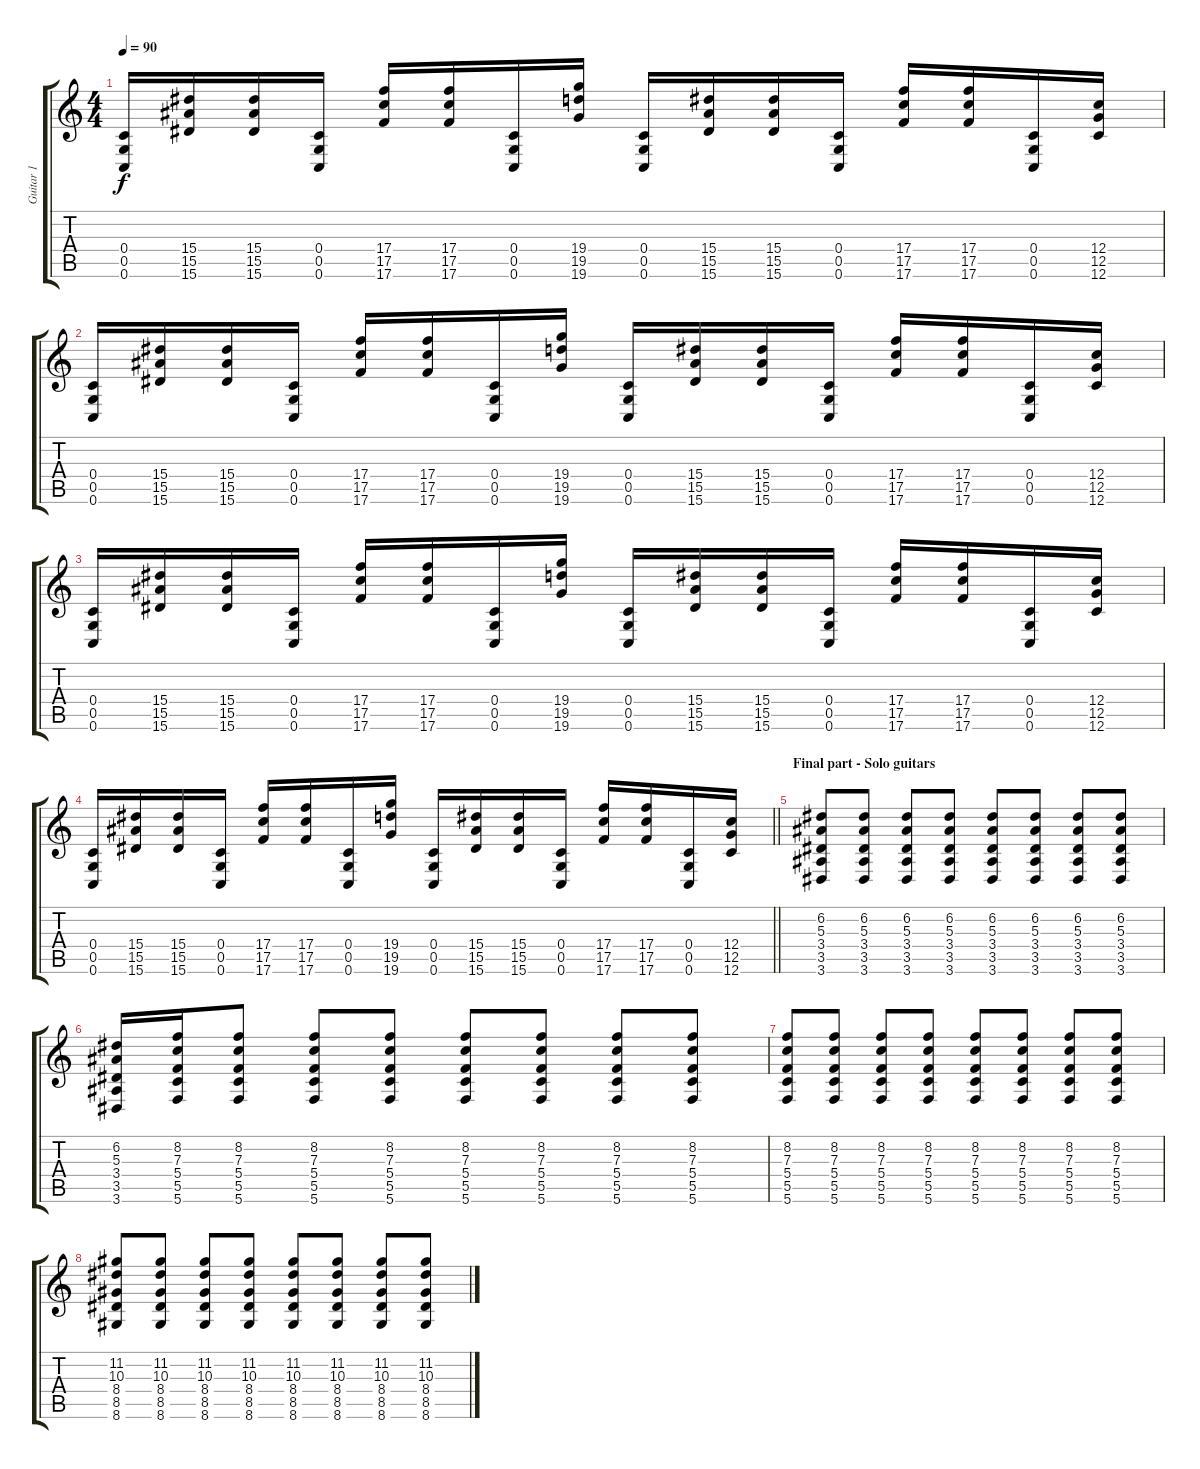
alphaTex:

\track ("Guitar 1" "Guitar 1") {instrument overdrivenguitar}
\staff {score tabs}
\tuning (D4 A3 F3 C3 G2 C2) {hide}
\ts (4 4)
\tempo 90
\clef g2
\ks c
(0.4 0.5 0.6).16{dy f} (15.4 15.5 15.6).16 (15.4 15.5 15.6).16 (0.4 0.5 0.6).16 (17.4 17.5 17.6).16 (17.4 17.5 17.6).16 (0.4 0.5 0.6).16 (19.4 19.5 19.6).16 (0.4 0.5 0.6).16 (15.4 15.5 15.6).16 (15.4 15.5 15.6).16 (0.4 0.5 0.6).16 (17.4 17.5 17.6).16 (17.4 17.5 17.6).16 (0.4 0.5 0.6).16 (12.4 12.5 12.6).16 |
(0.4 0.5 0.6).16 (15.4 15.5 15.6).16 (15.4 15.5 15.6).16 (0.4 0.5 0.6).16 (17.4 17.5 17.6).16 (17.4 17.5 17.6).16 (0.4 0.5 0.6).16 (19.4 19.5 19.6).16 (0.4 0.5 0.6).16 (15.4 15.5 15.6).16 (15.4 15.5 15.6).16 (0.4 0.5 0.6).16 (17.4 17.5 17.6).16 (17.4 17.5 17.6).16 (0.4 0.5 0.6).16 (12.4 12.5 12.6).16 |
(0.4 0.5 0.6).16 (15.4 15.5 15.6).16 (15.4 15.5 15.6).16 (0.4 0.5 0.6).16 (17.4 17.5 17.6).16 (17.4 17.5 17.6).16 (0.4 0.5 0.6).16 (19.4 19.5 19.6).16 (0.4 0.5 0.6).16 (15.4 15.5 15.6).16 (15.4 15.5 15.6).16 (0.4 0.5 0.6).16 (17.4 17.5 17.6).16 (17.4 17.5 17.6).16 (0.4 0.5 0.6).16 (12.4 12.5 12.6).16 |
\barLineRight lightlight
(0.4 0.5 0.6).16 (15.4 15.5 15.6).16 (15.4 15.5 15.6).16 (0.4 0.5 0.6).16 (17.4 17.5 17.6).16 (17.4 17.5 17.6).16 (0.4 0.5 0.6).16 (19.4 19.5 19.6).16 (0.4 0.5 0.6).16 (15.4 15.5 15.6).16 (15.4 15.5 15.6).16 (0.4 0.5 0.6).16 (17.4 17.5 17.6).16 (17.4 17.5 17.6).16 (0.4 0.5 0.6).16 (12.4 12.5 12.6).16 |
\section ("" "Final part - Solo guitars")
(6.2 5.3 3.4 3.5 3.6).8 (6.2 5.3 3.4 3.5 3.6).8 (6.2 5.3 3.4 3.5 3.6).8 (6.2 5.3 3.4 3.5 3.6).8 (6.2 5.3 3.4 3.5 3.6).8 (6.2 5.3 3.4 3.5 3.6).8 (6.2 5.3 3.4 3.5 3.6).8 (6.2 5.3 3.4 3.5 3.6).8 |
(6.2 5.3 3.4 3.5 3.6).16 (8.2 7.3 5.4 5.5 5.6).16 (8.2 7.3 5.4 5.5 5.6).8 (8.2 7.3 5.4 5.5 5.6).8 (8.2 7.3 5.4 5.5 5.6).8 (8.2 7.3 5.4 5.5 5.6).8 (8.2 7.3 5.4 5.5 5.6).8 (8.2 7.3 5.4 5.5 5.6).8 (8.2 7.3 5.4 5.5 5.6).8 |
(8.2 7.3 5.4 5.5 5.6).8 (8.2 7.3 5.4 5.5 5.6).8 (8.2 7.3 5.4 5.5 5.6).8 (8.2 7.3 5.4 5.5 5.6).8 (8.2 7.3 5.4 5.5 5.6).8 (8.2 7.3 5.4 5.5 5.6).8 (8.2 7.3 5.4 5.5 5.6).8 (8.2 7.3 5.4 5.5 5.6).8 |
(11.2 10.3 8.4 8.5 8.6).8 (11.2 10.3 8.4 8.5 8.6).8 (11.2 10.3 8.4 8.5 8.6).8 (11.2 10.3 8.4 8.5 8.6).8 (11.2 10.3 8.4 8.5 8.6).8 (11.2 10.3 8.4 8.5 8.6).8 (11.2 10.3 8.4 8.5 8.6).8 (11.2 10.3 8.4 8.5 8.6).8
